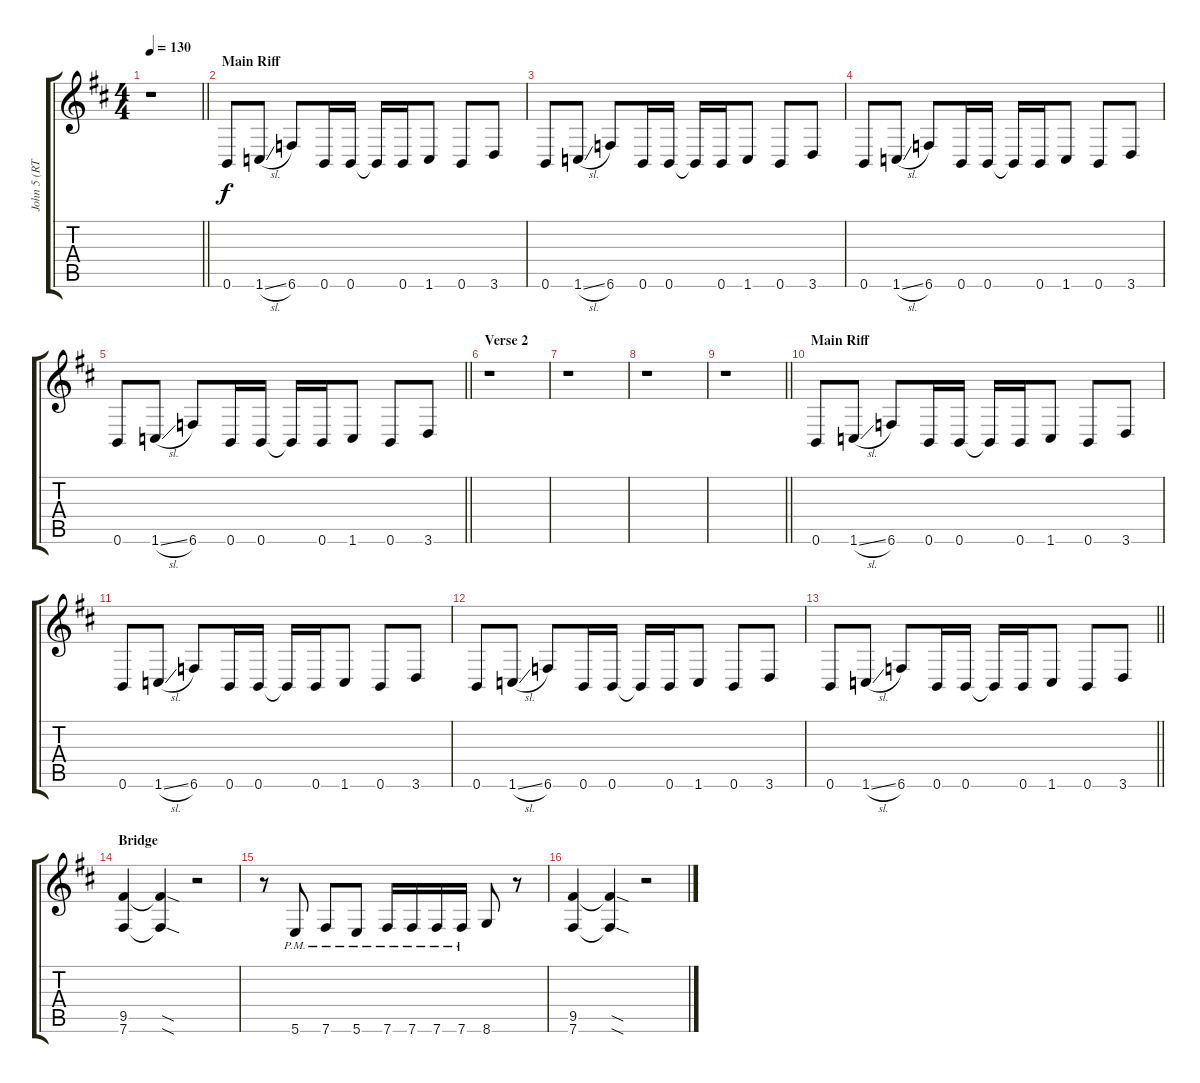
\track ("John 5 (RTHM)" "John 5 (RT") {instrument overdrivenguitar}
\staff {score tabs}
\tuning (E4 B3 G3 D3 A2 B1) {hide}
\ts (4 4)
\tempo 130
\clef g2
\barLineRight lightlight
\ks d
r.1{dy f} |
\section ("" "Main Riff")
0.6.8 1.6{sl}.8 6.6.8 0.6.16 0.6.16 0.6{t}.16 0.6.16 1.6.8 0.6.8 3.6.8 |
0.6.8 1.6{sl}.8 6.6.8 0.6.16 0.6.16 0.6{t}.16 0.6.16 1.6.8 0.6.8 3.6.8 |
0.6.8 1.6{sl}.8 6.6.8 0.6.16 0.6.16 0.6{t}.16 0.6.16 1.6.8 0.6.8 3.6.8 |
\barLineRight lightlight
0.6.8 1.6{sl}.8 6.6.8 0.6.16 0.6.16 0.6{t}.16 0.6.16 1.6.8 0.6.8 3.6.8 |
\section ("" "Verse 2")
r.1 |
r.1 |
r.1 |
\barLineRight lightlight
r.1 |
\section ("" "Main Riff")
0.6.8 1.6{sl}.8 6.6.8 0.6.16 0.6.16 0.6{t}.16 0.6.16 1.6.8 0.6.8 3.6.8 |
0.6.8 1.6{sl}.8 6.6.8 0.6.16 0.6.16 0.6{t}.16 0.6.16 1.6.8 0.6.8 3.6.8 |
0.6.8 1.6{sl}.8 6.6.8 0.6.16 0.6.16 0.6{t}.16 0.6.16 1.6.8 0.6.8 3.6.8 |
\barLineRight lightlight
0.6.8 1.6{sl}.8 6.6.8 0.6.16 0.6.16 0.6{t}.16 0.6.16 1.6.8 0.6.8 3.6.8 |
\section ("" "Bridge")
(9.5 7.6).4{balance 8} (9.5{sod t} 7.6{sod t}).4 r.2 |
r.8 5.6{pm}.8 7.6{pm}.8 5.6{pm}.8 7.6{pm}.16 7.6{pm}.16 7.6{pm}.16 7.6{pm}.16 8.6.8 r.8 |
(9.5 7.6).4 (9.5{sod t} 7.6{sod t}).4 r.2
